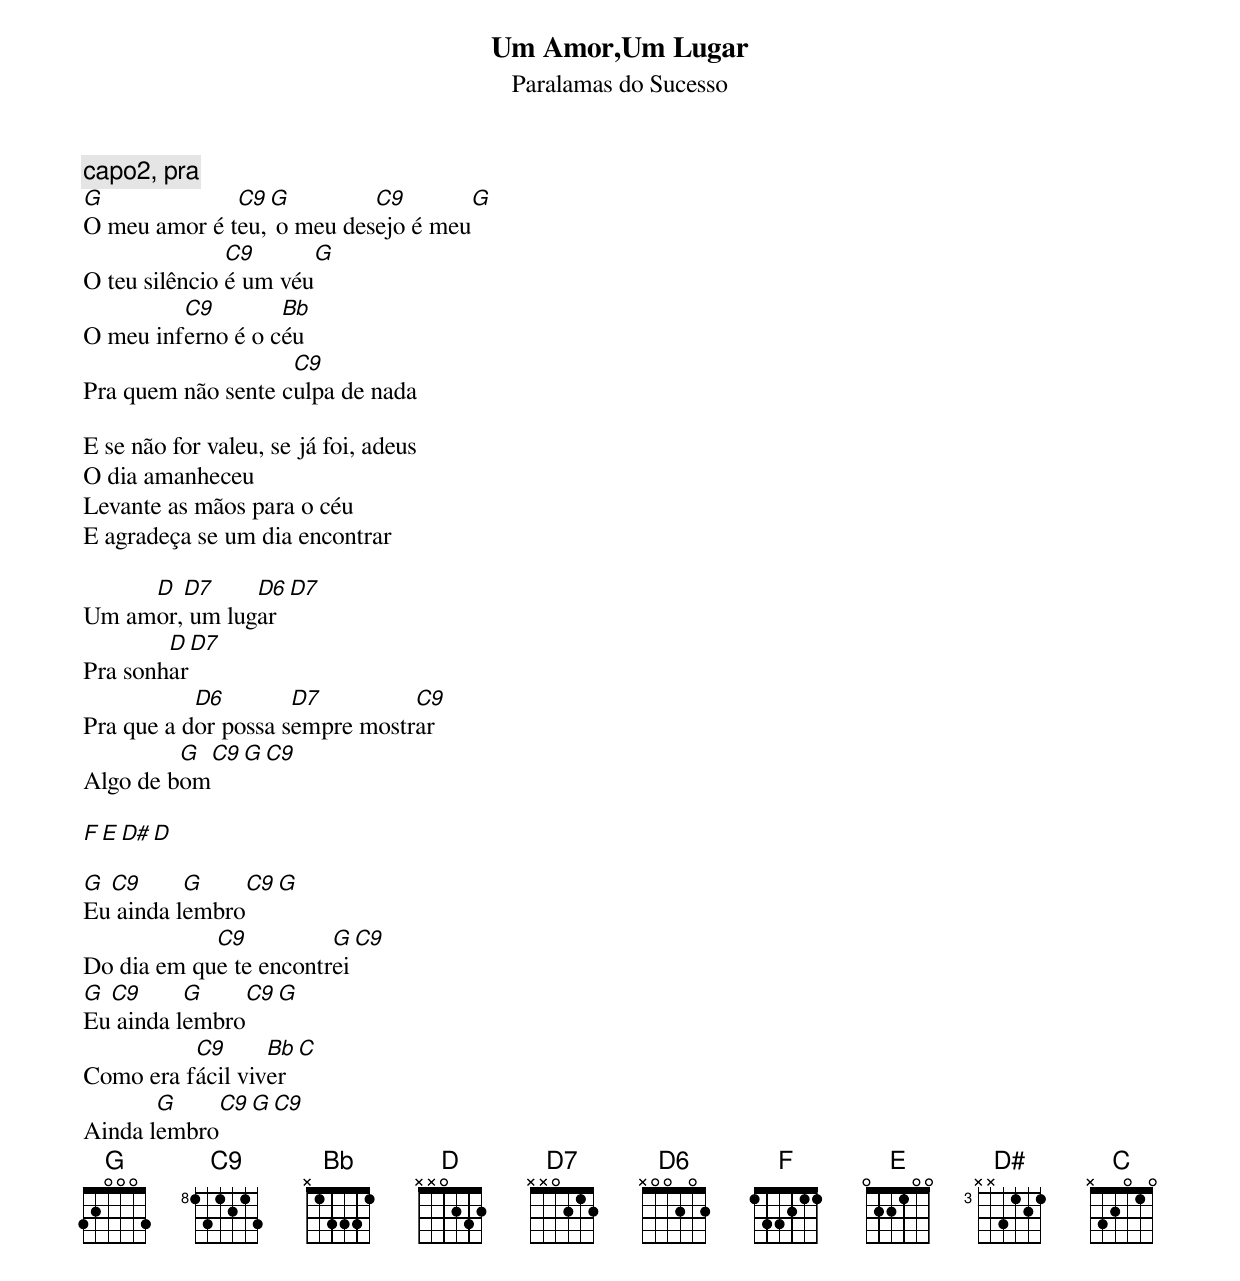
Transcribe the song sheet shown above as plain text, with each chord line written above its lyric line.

Um Amor,Um Lugar
Paralamas do Sucesso

capo2, pra
G             C9 G         C9       G
O meu amor é teu, o meu desejo é meu
               C9      G
O teu silêncio é um véu
         C9        Bb
O meu inferno é o céu
                    C9
Pra quem não sente culpa de nada

E se não for valeu, se já foi, adeus
O dia amanheceu
Levante as mãos para o céu
E agradeça se um dia encontrar

     D  D7     D6 D7
Um amor, um lugar
        D D7
Pra sonhar
           D6        D7         C9
Pra que a dor possa sempre mostrar
         G C9 G C9
Algo de bom

F E D# D

G C9      G    C9 G
Eu ainda lembro
            C9          G C9
Do dia em que te encontrei
G C9      G    C9 G
Eu ainda lembro
          C9      Bb C
Como era fácil viver
       G    C9 G C9
Ainda lembro
